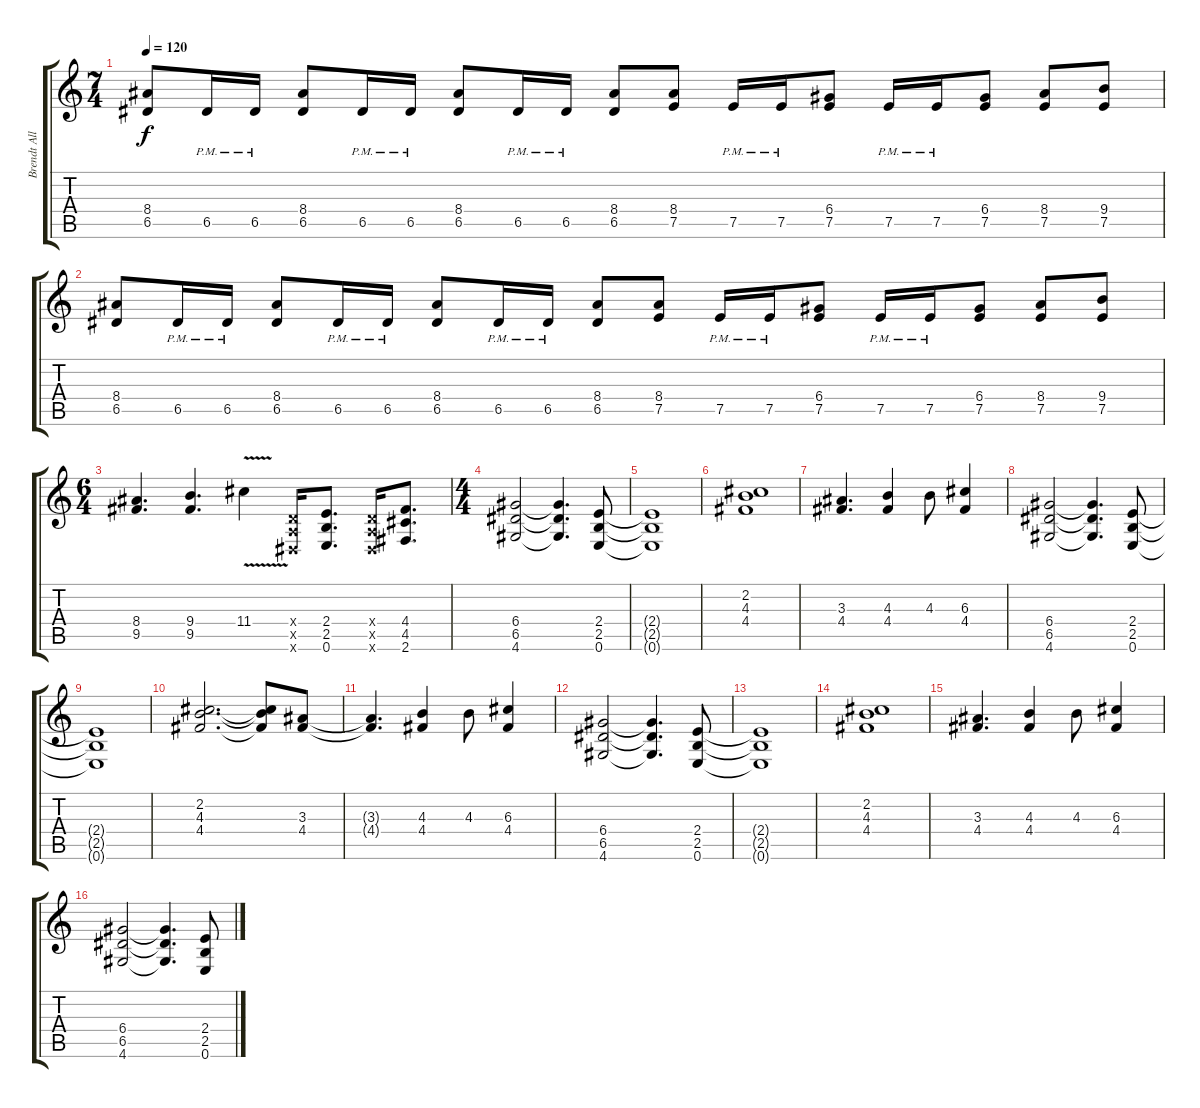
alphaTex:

\track ("Brendt Allman" "Brendt All") {instrument distortionguitar}
\staff {score tabs}
\tuning (E4 B3 G3 D3 A2 E2) {hide}
\ts (7 4)
\tempo 120
\clef g2
\ks c
(8.4 6.5).8{dy f} 6.5{pm}.16 6.5{pm}.16 (8.4 6.5).8 6.5{pm}.16 6.5{pm}.16 (8.4 6.5).8 6.5{pm}.16 6.5{pm}.16 (8.4 6.5).8 (8.4 7.5).8 7.5{pm}.16 7.5{pm}.16 (6.4 7.5).8 7.5{pm}.16 7.5{pm}.16 (6.4 7.5).8 (8.4 7.5).8 (9.4 7.5).8 |
(8.4 6.5).8 6.5{pm}.16 6.5{pm}.16 (8.4 6.5).8 6.5{pm}.16 6.5{pm}.16 (8.4 6.5).8 6.5{pm}.16 6.5{pm}.16 (8.4 6.5).8 (8.4 7.5).8 7.5{pm}.16 7.5{pm}.16 (6.4 7.5).8 7.5{pm}.16 7.5{pm}.16 (6.4 7.5).8 (8.4 7.5).8 (9.4 7.5).8 |
\ts (6 4)
(8.4 9.5).4{d} (9.4 9.5).4{d} 11.4{v}.4 (0.4{x} 0.5{x} -1.6{x}).16 (2.4 2.5 0.6).8{d} (0.4{x} 0.5{x} -1.6{x}).16 (4.4 4.5 2.6).8{d} |
\ts (4 4)
(6.4 6.5 4.6).2 (6.4{t} 6.5{t} 4.6{t}).4{d} (2.4 2.5 0.6).8 |
(2.4{t} 2.5{t} 0.6{t}).1 |
(2.2 4.3 4.4).1 |
(3.3 4.4).4{d} (4.3 4.4).4 4.3.8 (6.3 4.4).4 |
(6.4 6.5 4.6).2 (6.4{t} 6.5{t} 4.6{t}).4{d} (2.4 2.5 0.6).8 |
(2.4{t} 2.5{t} 0.6{t}).1 |
(2.2 4.3 4.4).2{d} (2.2{t} 4.3{t} 4.4{t}).8 (3.3 4.4).8 |
(3.3{t} 4.4{t}).4{d} (4.3 4.4).4 4.3.8 (6.3 4.4).4 |
(6.4 6.5 4.6).2 (6.4{t} 6.5{t} 4.6{t}).4{d} (2.4 2.5 0.6).8 |
(2.4{t} 2.5{t} 0.6{t}).1 |
(2.2 4.3 4.4).1 |
(3.3 4.4).4{d} (4.3 4.4).4 4.3.8 (6.3 4.4).4 |
(6.4 6.5 4.6).2 (6.4{t} 6.5{t} 4.6{t}).4{d} (2.4 2.5 0.6).8
